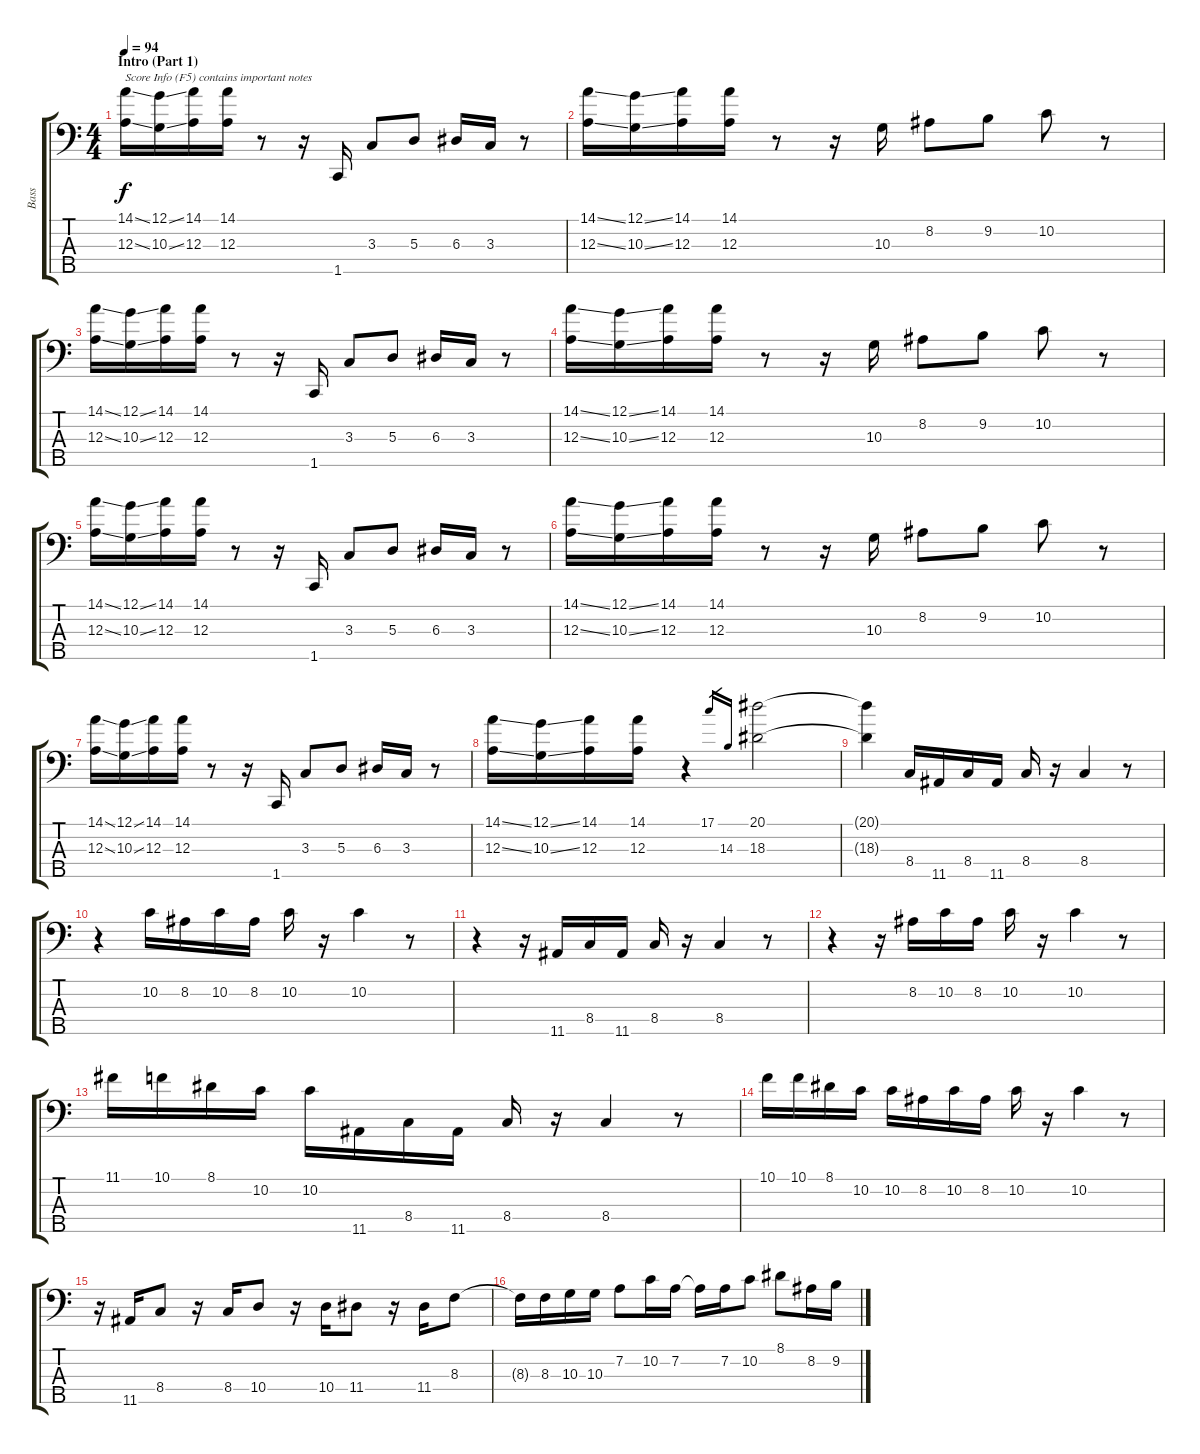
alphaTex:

\track ("Bass" "Bass") {instrument electricbasspick}
\staff {score tabs}
\tuning (G2 D2 A1 E1 B0) {hide}
\ts (4 4)
\section ("" "Intro (Part 1)")
\tempo 94
\clef f4
\ks c
(14.1{ss} 12.3{ss}).16{txt "Score Info (F5) contains important notes" dy f instrument electricbasspick} (12.1{ss} 10.3{ss}).16 (14.1 12.3).16 (14.1 12.3).16 r.8 r.16 1.5.16 3.3.8 5.3.8 6.3.16 3.3.16 r.8 |
(14.1{ss} 12.3{ss}).16 (12.1{ss} 10.3{ss}).16 (14.1 12.3).16 (14.1 12.3).16 r.8 r.16 10.3.16 8.2.8 9.2.8 10.2.8 r.8 |
(14.1{ss} 12.3{ss}).16 (12.1{ss} 10.3{ss}).16 (14.1 12.3).16 (14.1 12.3).16 r.8 r.16 1.5.16 3.3.8 5.3.8 6.3.16 3.3.16 r.8 |
(14.1{ss} 12.3{ss}).16 (12.1{ss} 10.3{ss}).16 (14.1 12.3).16 (14.1 12.3).16 r.8 r.16 10.3.16 8.2.8 9.2.8 10.2.8 r.8 |
(14.1{ss} 12.3{ss}).16 (12.1{ss} 10.3{ss}).16 (14.1 12.3).16 (14.1 12.3).16 r.8 r.16 1.5.16 3.3.8 5.3.8 6.3.16 3.3.16 r.8 |
(14.1{ss} 12.3{ss}).16 (12.1{ss} 10.3{ss}).16 (14.1 12.3).16 (14.1 12.3).16 r.8 r.16 10.3.16 8.2.8 9.2.8 10.2.8 r.8 |
(14.1{ss} 12.3{ss}).16 (12.1{ss} 10.3{ss}).16 (14.1 12.3).16 (14.1 12.3).16 r.8 r.16 1.5.16 3.3.8 5.3.8 6.3.16 3.3.16 r.8 |
(14.1{ss} 12.3{ss}).16 (12.1{ss} 10.3{ss}).16 (14.1 12.3).16 (14.1 12.3).16 r.4 17.1.16{gr} 14.3.16{gr} (20.1 18.3).2 |
(20.1{t} 18.3{t}).4 8.4.16 11.5.16 8.4.16 11.5.16 8.4.16 r.16 8.4.4 r.8 |
r.4 10.2.16 8.2.16 10.2.16 8.2.16 10.2.16 r.16 10.2.4 r.8 |
r.4 r.16 11.5.16 8.4.16 11.5.16 8.4.16 r.16 8.4.4 r.8 |
r.4 r.16 8.2.16 10.2.16 8.2.16 10.2.16 r.16 10.2.4 r.8 |
11.1.16 10.1.16 8.1.16 10.2.16 10.2.16 11.5.16 8.4.16 11.5.16 8.4.16 r.16 8.4.4 r.8 |
10.1.16 10.1.16 8.1.16 10.2.16 10.2.16 8.2.16 10.2.16 8.2.16 10.2.16 r.16 10.2.4 r.8 |
r.16 11.5.16 8.4.8 r.16 8.4.16 10.4.8 r.16 10.4.16 11.4.8 r.16 11.4.16 8.3.8 |
8.3{t}.16 8.3.16 10.3.16 10.3.16 7.2.8 10.2.16 7.2.16 7.2{t}.16 7.2.16 10.2.8 8.1.8 8.2.16 9.2.16
